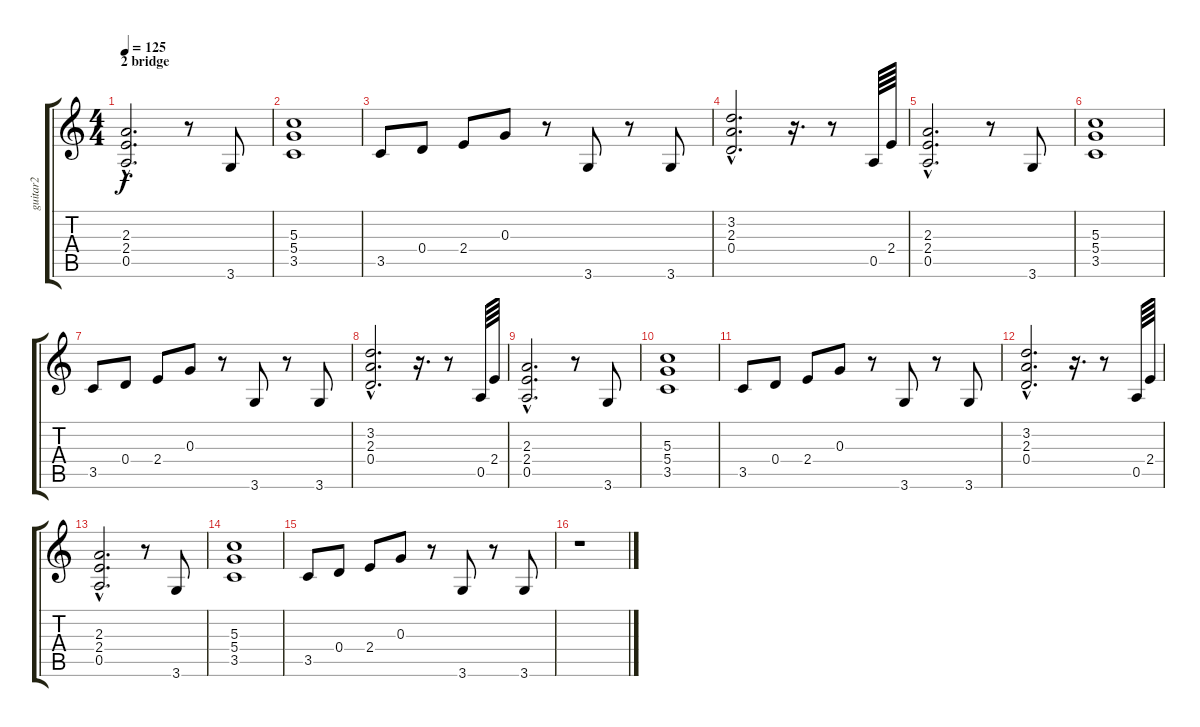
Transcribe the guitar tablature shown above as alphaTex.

\track ("guitar2" "guitar2") {instrument electricguitarjazz}
\staff {score tabs}
\tuning (E4 B3 G3 D3 A2 E2) {hide}
\ts (4 4)
\section ("" "2 bridge")
\tempo 125
\clef g2
\ks c
(2.3{hac} 2.4{hac} 0.5{hac}).2{d dy f volume 10 instrument lead5charang} r.8 3.6.8 |
(5.3 5.4 3.5).1 |
3.5.8 0.4.8 2.4.8 0.3.8 r.8 3.6.8 r.8 3.6.8 |
(3.2{hac} 2.3{hac} 0.4{hac}).2{d} r.16{d} r.8 0.5.64 2.4.64 |
(2.3{hac} 2.4{hac} 0.5{hac}).2{d volume 10 instrument lead5charang} r.8 3.6.8 |
(5.3 5.4 3.5).1 |
3.5.8 0.4.8 2.4.8 0.3.8 r.8 3.6.8 r.8 3.6.8 |
(3.2{hac} 2.3{hac} 0.4{hac}).2{d} r.16{d} r.8 0.5.64 2.4.64 |
(2.3{hac} 2.4{hac} 0.5{hac}).2{d volume 10 instrument lead5charang} r.8 3.6.8 |
(5.3 5.4 3.5).1 |
3.5.8 0.4.8 2.4.8 0.3.8 r.8 3.6.8 r.8 3.6.8 |
(3.2{hac} 2.3{hac} 0.4{hac}).2{d} r.16{d} r.8 0.5.64 2.4.64 |
(2.3{hac} 2.4{hac} 0.5{hac}).2{d volume 10 instrument lead5charang} r.8 3.6.8 |
(5.3 5.4 3.5).1 |
3.5.8 0.4.8 2.4.8 0.3.8 r.8 3.6.8 r.8 3.6.8 |
r.1
